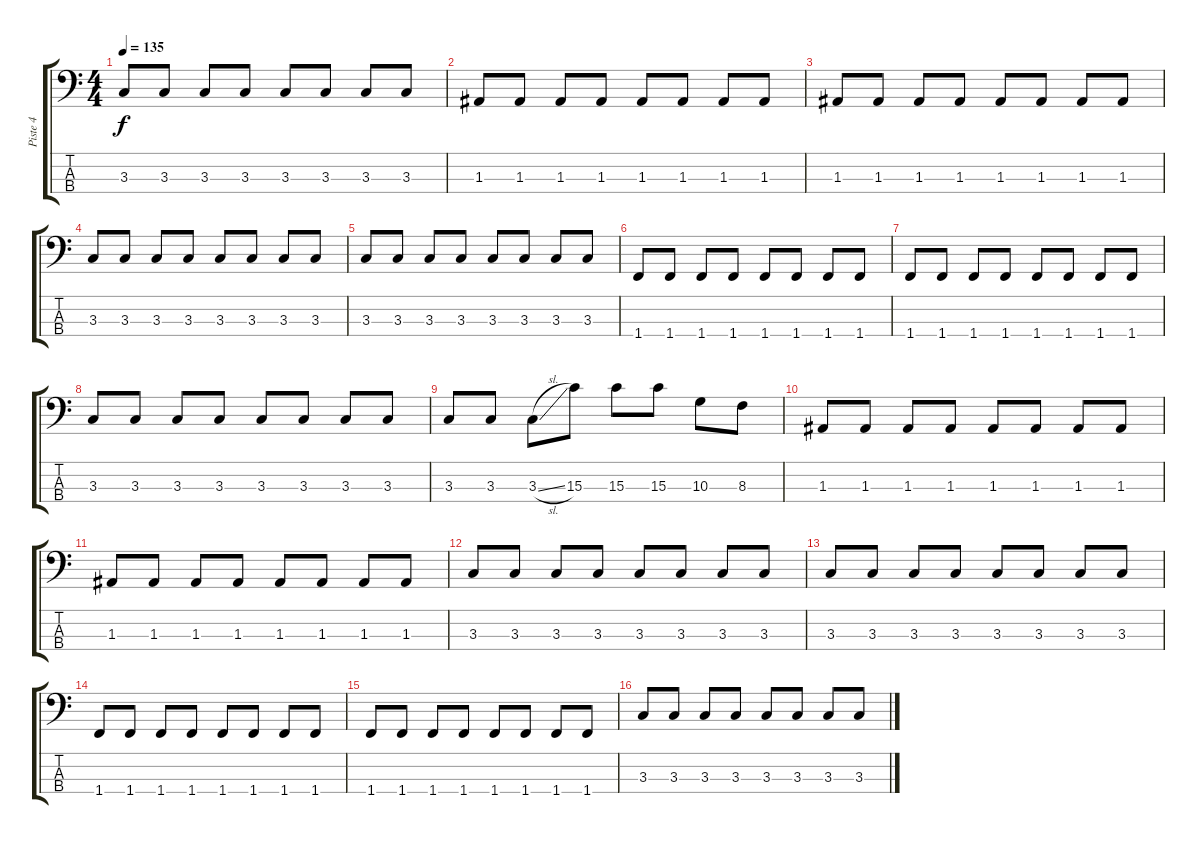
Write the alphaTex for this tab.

\track ("Piste 4" "Piste 4") {instrument electricbassfinger}
\staff {score tabs}
\tuning (G2 D2 A1 E1) {hide}
\ts (4 4)
\tempo 135
\clef f4
\ks c
3.3.8{dy f} 3.3.8 3.3.8 3.3.8 3.3.8 3.3.8 3.3.8 3.3.8 |
1.3.8 1.3.8 1.3.8 1.3.8 1.3.8 1.3.8 1.3.8 1.3.8 |
1.3.8 1.3.8 1.3.8 1.3.8 1.3.8 1.3.8 1.3.8 1.3.8 |
3.3.8 3.3.8 3.3.8 3.3.8 3.3.8 3.3.8 3.3.8 3.3.8 |
3.3.8 3.3.8 3.3.8 3.3.8 3.3.8 3.3.8 3.3.8 3.3.8 |
1.4.8 1.4.8 1.4.8 1.4.8 1.4.8 1.4.8 1.4.8 1.4.8 |
1.4.8 1.4.8 1.4.8 1.4.8 1.4.8 1.4.8 1.4.8 1.4.8 |
3.3.8 3.3.8 3.3.8 3.3.8 3.3.8 3.3.8 3.3.8 3.3.8 |
3.3.8 3.3.8 3.3{sl}.8 15.3.8 15.3.8 15.3.8 10.3.8 8.3.8 |
1.3.8 1.3.8 1.3.8 1.3.8 1.3.8 1.3.8 1.3.8 1.3.8 |
1.3.8 1.3.8 1.3.8 1.3.8 1.3.8 1.3.8 1.3.8 1.3.8 |
3.3.8 3.3.8 3.3.8 3.3.8 3.3.8 3.3.8 3.3.8 3.3.8 |
3.3.8 3.3.8 3.3.8 3.3.8 3.3.8 3.3.8 3.3.8 3.3.8 |
1.4.8 1.4.8 1.4.8 1.4.8 1.4.8 1.4.8 1.4.8 1.4.8 |
1.4.8 1.4.8 1.4.8 1.4.8 1.4.8 1.4.8 1.4.8 1.4.8 |
3.3.8 3.3.8 3.3.8 3.3.8 3.3.8 3.3.8 3.3.8 3.3.8
